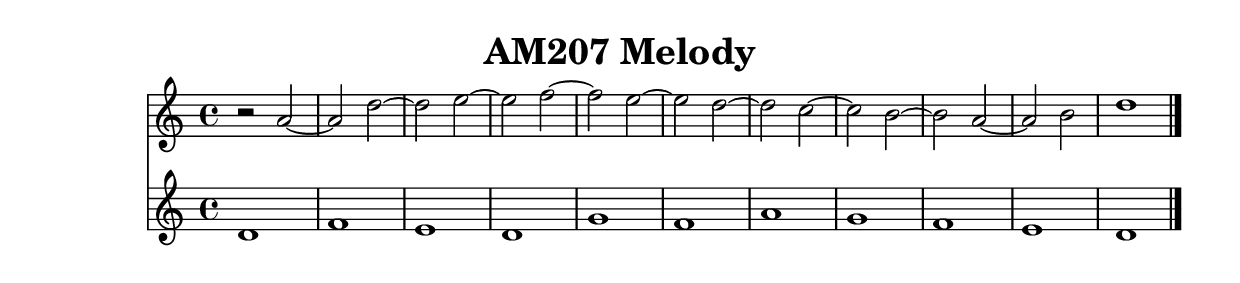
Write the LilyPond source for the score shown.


\version "2.12.2"

\header {
    title = "AM207 Melody"
}

result = {
    <<
    \new Staff
    {
        \time 4/4
        \clef treble
        {
            r2 a'~ a' d''~ d'' e''~ e'' f''~ f'' e''~ e'' d''~ d'' c''~ c'' b'~ b' a'~ a' b' d'' 1
        }
    }
    \new Staff
    {
        \time 4/4
        \clef treble
        {
            d' 1 f' e' d' g' f' a' g' f' e' d' \bar "|."
        }
    }
    >>
}

\score{
    \result
    \midi {
        \context {
            \Score
            tempoWholesPerMinute = #(ly:make-moment 160 2)
        }
    }
    \layout {}
}
